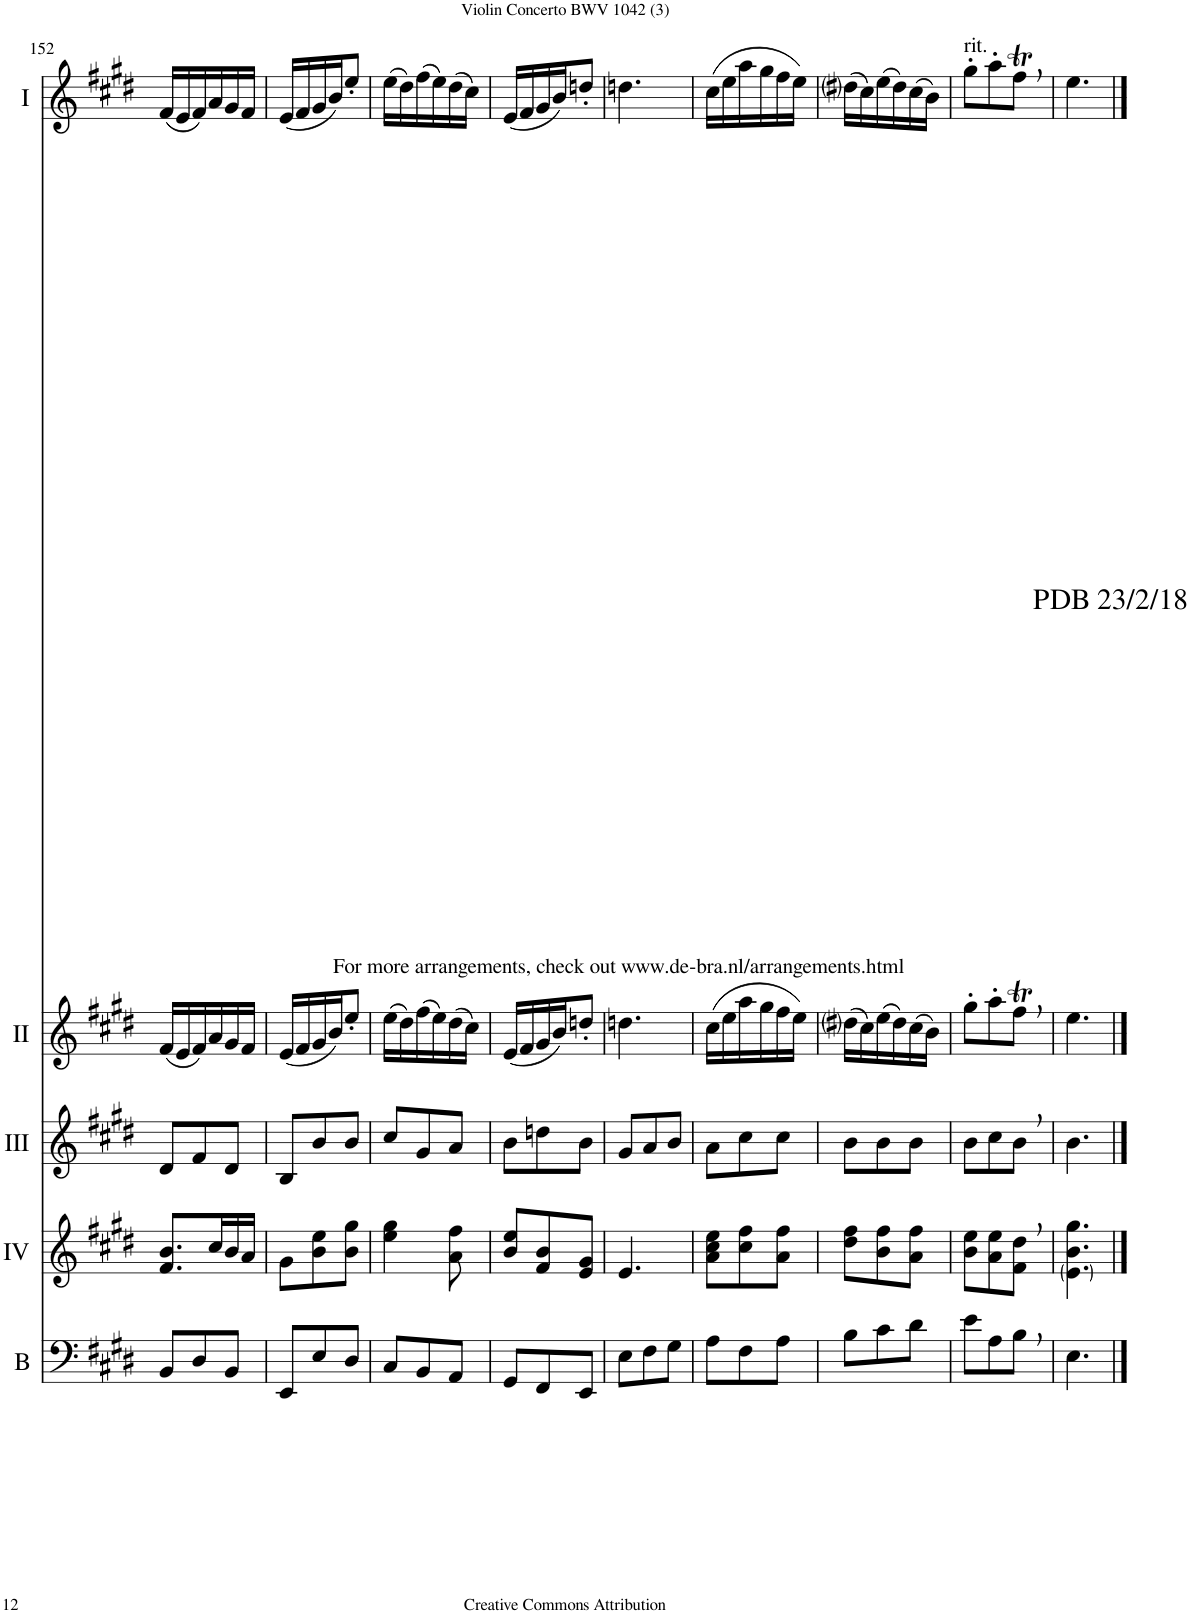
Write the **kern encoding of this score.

**kern	**kern	**kern	**kern	**kern
*part5	*part4	*part3	*part2	*part1
*staff5	*staff4	*staff3	*staff2	*staff1
*I"Basson	*I"Acc. 4	*I"Acc. 3	*I"Acc. 2	*I"Acc. 1
*I'B	*	*	*	*
!!LO:PB:g=z
*clefF4	*clefG2	*clefG2	*clefG2	*clefG2
*Trd7c12	*Trd7c12	*	*	*
*k[f#c#g#d#]	*k[f#c#g#d#]	*k[f#c#g#d#]	*k[f#c#g#d#]	*k[f#c#g#d#]
*M3/8	*M3/8	*M3/8	*M3/8	*M3/8
=152	=152	=152	=152	=152
8BB/L	8.f#/ 8.b/L	8d#/L	(16f#/LL	(16f#/LL
.	.	.	16e/	16e/
8D#/	.	8f#/	16f#/)	16f#/)
.	16cc#/L	.	16a/	16a/
8BB/J	16b/	8d#/J	16g#/	16g#/
.	16a/JJ	.	16f#/JJ	16f#/JJ
=153	=153	=153	=153	=153
8EE/L	8g#\L	8B/L	(16e/LL	(16e/LL
.	.	.	16f#/	16f#/
8E/	8b\ 8ee\	8b/	16g#/	16g#/
.	.	.	16b/J)	16b/J)
8D#/J	8b\ 8gg#\J	8b/J	8ee'/J	8ee'/J
=154	=154	=154	=154	=154
8C#/L	4ee\ 4gg#\	8cc#/L	(16ee\LL	(16ee\LL
.	.	.	16dd#\)	16dd#\)
8BB/	.	8g#/	(16ff#\	(16ff#\
.	.	.	16ee\)	16ee\)
8AA/J	8a\ 8ff#\	8a/J	(16dd#\	(16dd#\
.	.	.	16cc#\JJ)	16cc#\JJ)
=155	=155	=155	=155	=155
8GG#/L	8b/ 8ee/L	8b\L	(16e/LL	(16e/LL
.	.	.	16f#/	16f#/
8FF#/	8f#/ 8b/	8ddn\	16g#/	16g#/
.	.	.	16b/J)	16b/J)
8EE/J	8e/ 8g#/J	8b\J	8ddn'/J	8ddn'/J
=156	=156	=156	=156	=156
8E\L	4.e/	8g#/L	4.ddn\	4.ddn\
8F#\	.	8a/	.	.
8G#\J	.	8b/J	.	.
=157	=157	=157	=157	=157
8A\L	8a\ 8cc#\ 8ee\L	8a\L	(16cc#\LL	(16cc#\LL
.	.	.	16ee\	16ee\
8F#\	8cc#\ 8ff#\	8cc#\	16aa\	16aa\
.	.	.	16gg#\	16gg#\
8A\J	8a\ 8ff#\J	8cc#\J	16ff#\	16ff#\
.	.	.	16ee\JJ)	16ee\JJ)
=158	=158	=158	=158	=158
8B\L	8dd#\ 8ff#\L	8b\L	(16dd#i\LL	(16dd#i\LL
.	.	.	16cc#\)	16cc#\)
8c#\	8b\ 8ff#\	8b\	(16ee\	(16ee\
.	.	.	16dd#\)	16dd#\)
8d#\J	8a\ 8ff#\J	8b\J	(16cc#\	(16cc#\
.	.	.	16b\JJ)	16b\JJ)
=159	=159	=159	=159	=159
!	!	!	!	!LO:TX:a:t=rit.
8e\L	8b\ 8ee\L	8b\L	8gg#'\L	8gg#'\L
8A\	8a\ 8ee\	8cc#\	8aa'\	8aa'\
8B,\J	8f#\, 8dd#\,J	8b,\J	8ff#T,\J	8ff#T,\J
=160	=160	=160	=160	=160
!	!	!	!	!LO:TX:b:t=PDB 23/2/18
!	!	!	!	!LO:TX:b:t=For more arrangements, check out www.de-bra.nl/arrangements.html
4.E\	4.e\ 4.b\ 4.gg#\	4.b\	4.ee\	4.ee\
==	==	==	==	==
*-	*-	*-	*-	*-
